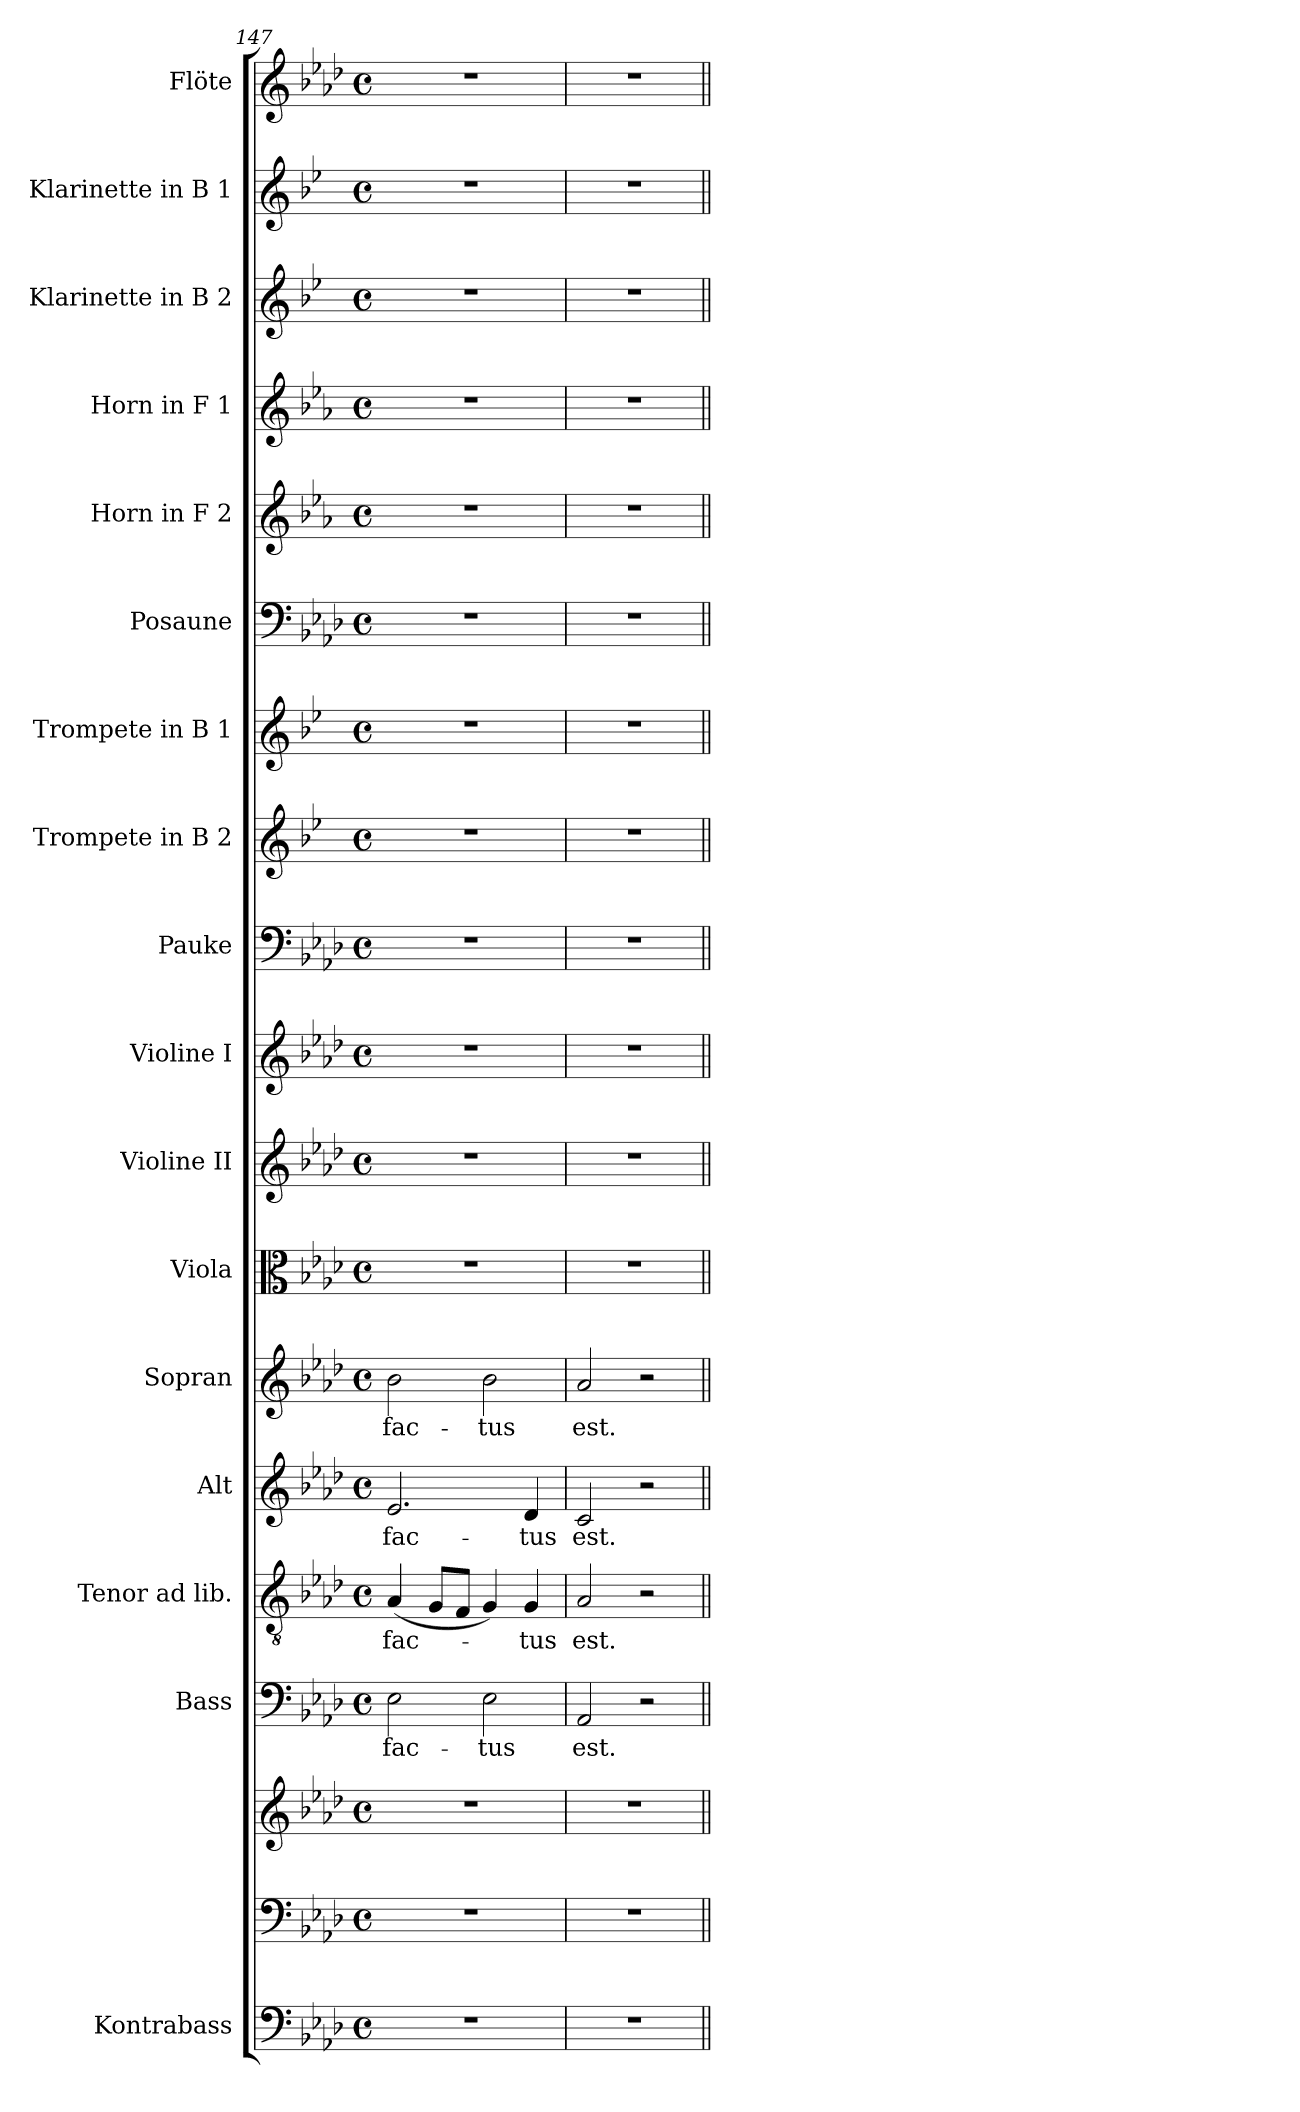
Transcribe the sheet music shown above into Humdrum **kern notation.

**kern	**kern	**kern	**kern	**text	**kern	**text	**kern	**text	**kern	**text	**kern	**kern	**kern	**kern	**kern	**kern	**kern	**kern	**kern	**kern	**kern	**kern
*part18	*part17	*part17	*part16	*part16	*part15	*part15	*part14	*part14	*part13	*part13	*part12	*part11	*part10	*part9	*part8	*part7	*part6	*part5	*part4	*part3	*part2	*part1
*staff19	*staff18	*staff17	*staff16	*staff16	*staff15	*staff15	*staff14	*staff14	*staff13	*staff13	*staff12	*staff11	*staff10	*staff9	*staff8	*staff7	*staff6	*staff5	*staff4	*staff3	*staff2	*staff1
*I"Kontrabass	*	*	*I"Bass	*	*I"Tenor ad lib.	*	*I"Alt	*	*I"Sopran	*	*I"Viola	*I"Violine II	*I"Violine I	*I"Pauke	*I"Trompete in B 2	*I"Trompete in B 1	*I"Posaune	*I"Horn in F 2	*I"Horn in F 1	*I"Klarinette in B 2	*I"Klarinette in B 1	*I"Flöte
*I'Kb.	*	*	*I'B	*	*I'T	*	*I'A	*	*I'S	*	*I'Vla.	*I'Vl. II	*I'Vl. I	*I'Pk.	*	*	*I'Pos.	*I'Hrn. 2	*I'Hrn. 1	*	*	*I'Fl.
*clefF4	*clefF4	*clefG2	*clefF4	*	*clefGv2	*	*clefG2	*	*clefG2	*	*clefC3	*clefG2	*clefG2	*clefF4	*clefG2	*clefG2	*clefF4	*clefG2	*clefG2	*clefG2	*clefG2	*clefG2
*ITrd7c12	*	*	*	*	*	*	*	*	*	*	*	*	*	*	*ITrd1c2	*ITrd1c2	*	*ITrd4c7	*ITrd4c7	*ITrd1c2	*ITrd1c2	*
*k[b-e-a-d-]	*k[b-e-a-d-]	*k[b-e-a-d-]	*k[b-e-a-d-]	*	*k[b-e-a-d-]	*	*k[b-e-a-d-]	*	*k[b-e-a-d-]	*	*k[b-e-a-d-]	*k[b-e-a-d-]	*k[b-e-a-d-]	*k[b-e-a-d-]	*k[b-e-a-d-]	*k[b-e-a-d-]	*k[b-e-a-d-]	*k[b-e-a-d-]	*k[b-e-a-d-]	*k[b-e-a-d-]	*k[b-e-a-d-]	*k[b-e-a-d-]
*A-:	*A-:	*A-:	*A-:	*	*A-:	*	*A-:	*	*A-:	*	*A-:	*A-:	*A-:	*A-:	*A-:	*A-:	*A-:	*A-:	*A-:	*A-:	*A-:	*A-:
*M4/4	*M4/4	*M4/4	*M4/4	*	*M4/4	*	*M4/4	*	*M4/4	*	*M4/4	*M4/4	*M4/4	*M4/4	*M4/4	*M4/4	*M4/4	*M4/4	*M4/4	*M4/4	*M4/4	*M4/4
*met(c)	*met(c)	*met(c)	*met(c)	*	*met(c)	*	*met(c)	*	*met(c)	*	*met(c)	*met(c)	*met(c)	*met(c)	*met(c)	*met(c)	*met(c)	*met(c)	*met(c)	*met(c)	*met(c)	*met(c)
=147	=147	=147	=147	=147	=147	=147	=147	=147	=147	=147	=147	=147	=147	=147	=147	=147	=147	=147	=147	=147	=147	=147
!	!	!	!	!LO:LY:b	!	!LO:LY:b	!	!LO:LY:b	!	!LO:LY:b	!	!	!	!	!	!	!	!	!	!	!	!
1r	1r	1r	2E-\	fac-	(<4A-/	fac-	2.e-/	fac-	2b-\	fac-	1r	1r	1r	1r	1r	1r	1r	1r	1r	1r	1r	1r
.	.	.	.	.	8G/L	.	.	.	.	.	.	.	.	.	.	.	.	.	.	.	.	.
.	.	.	.	.	8F/J	.	.	.	.	.	.	.	.	.	.	.	.	.	.	.	.	.
!	!	!	!	!LO:LY:b	!	!	!	!	!	!LO:LY:b	!	!	!	!	!	!	!	!	!	!	!	!
.	.	.	2E-\	-tus	4G/)	.	.	.	2b-\	-tus	.	.	.	.	.	.	.	.	.	.	.	.
!	!	!	!	!	!	!LO:LY:b	!	!LO:LY:b	!	!	!	!	!	!	!	!	!	!	!	!	!	!
.	.	.	.	.	4G/	-tus	4d-/	-tus	.	.	.	.	.	.	.	.	.	.	.	.	.	.
=148	=148	=148	=148	=148	=148	=148	=148	=148	=148	=148	=148	=148	=148	=148	=148	=148	=148	=148	=148	=148	=148	=148
!	!	!	!	!LO:LY:b	!	!LO:LY:b	!	!LO:LY:b	!	!LO:LY:b	!	!	!	!	!	!	!	!	!	!	!	!
1r	1r	1r	2AA-/	est.	2A-/	est.	2c/	est.	2a-/	est.	1r	1r	1r	1r	1r	1r	1r	1r	1r	1r	1r	1r
.	.	.	2r	.	2r	.	2r	.	2r	.	.	.	.	.	.	.	.	.	.	.	.	.
=||	=||	=||	=||	=||	=||	=||	=||	=||	=||	=||	=||	=||	=||	=||	=||	=||	=||	=||	=||	=||	=||	=||
*-	*-	*-	*-	*-	*-	*-	*-	*-	*-	*-	*-	*-	*-	*-	*-	*-	*-	*-	*-	*-	*-	*-
